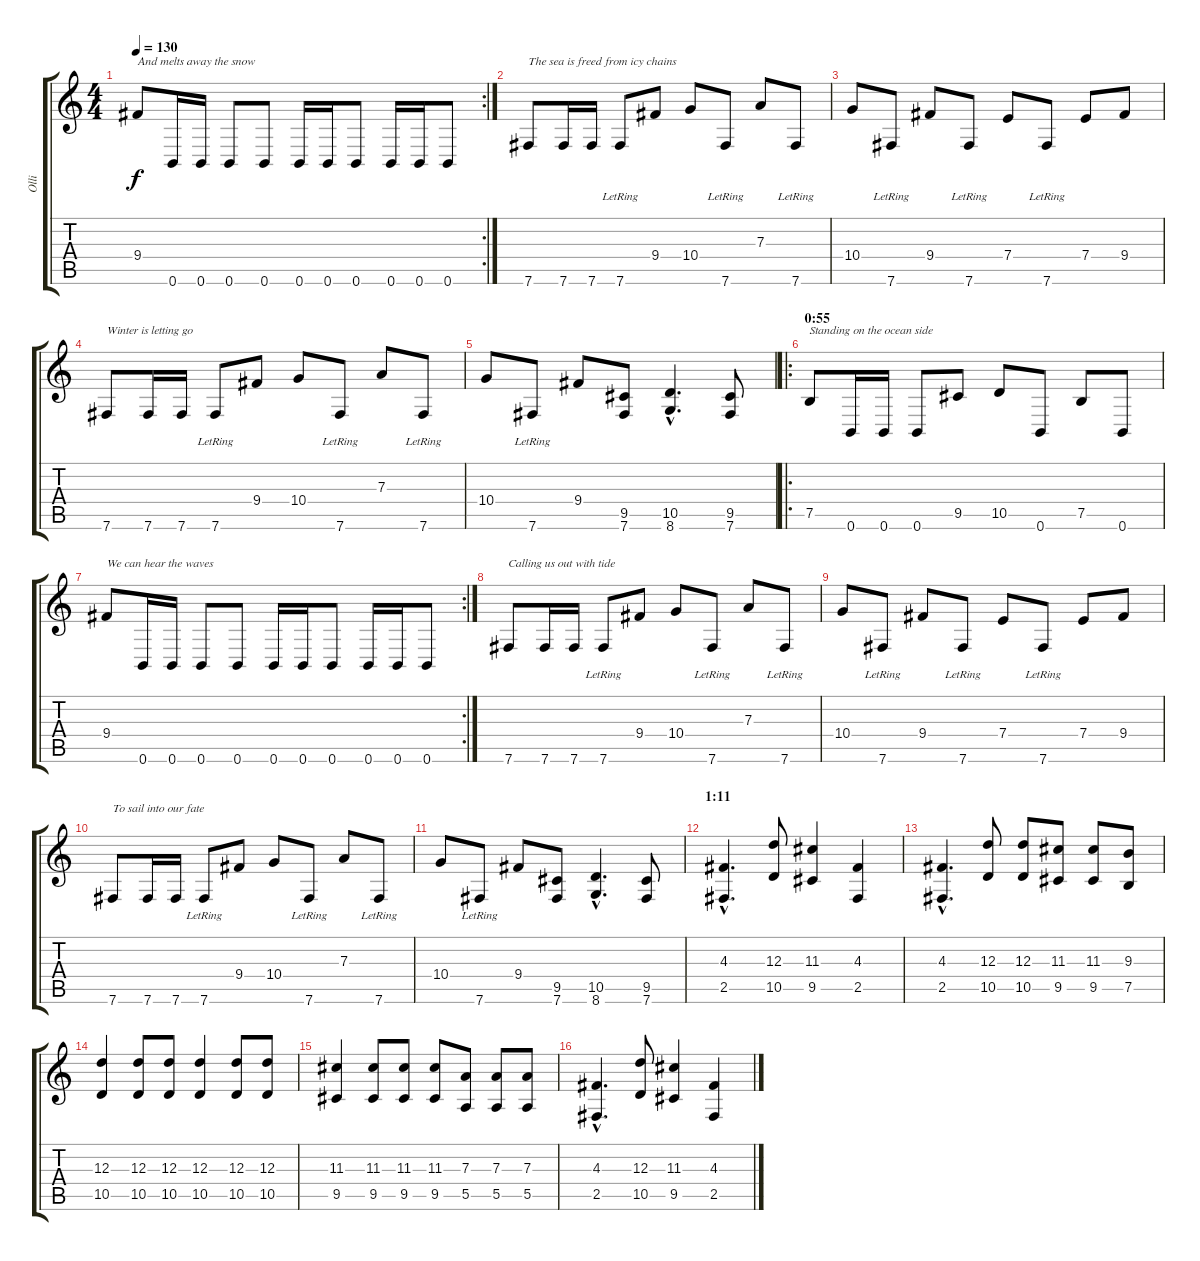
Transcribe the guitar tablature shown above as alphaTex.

\track ("Olli" "Olli") {instrument distortionguitar}
\staff {score tabs}
\tuning (B3 Gb3 D3 A2 E2 B1) {hide}
\rc 2
\ts (4 4)
\tempo 130
\clef g2
\ks c
9.4.8{txt "And melts away the snow" dy f} 0.6.16 0.6.16 0.6.8 0.6.8 0.6.16 0.6.16 0.6.8 0.6.16 0.6.16 0.6.8 |
7.6.8{txt "The sea is freed from icy chains"} 7.6.16 7.6.16 7.6{lr}.8 9.4.8 10.4.8 7.6{lr}.8 7.3.8 7.6{lr}.8 |
10.4.8 7.6{lr}.8 9.4.8 7.6{lr}.8 7.4.8 7.6{lr}.8 7.4.8 9.4.8 |
7.6.8{txt "Winter is letting go"} 7.6.16 7.6.16 7.6{lr}.8 9.4.8 10.4.8 7.6{lr}.8 7.3.8 7.6{lr}.8 |
10.4.8 7.6{lr}.8 9.4.8 (9.5 7.6).8 (10.5{hac} 8.6{hac}).4{d} (9.5 7.6).8 |
\ro
\section ("" "0:55")
7.5.8{txt "Standing on the ocean side"} 0.6.16 0.6.16 0.6.8 9.5.8 10.5.8 0.6.8 7.5.8 0.6.8 |
\rc 2
9.4.8{txt "We can hear the waves"} 0.6.16 0.6.16 0.6.8 0.6.8 0.6.16 0.6.16 0.6.8 0.6.16 0.6.16 0.6.8 |
7.6.8{txt "Calling us out with tide"} 7.6.16 7.6.16 7.6{lr}.8 9.4.8 10.4.8 7.6{lr}.8 7.3.8 7.6{lr}.8 |
10.4.8 7.6{lr}.8 9.4.8 7.6{lr}.8 7.4.8 7.6{lr}.8 7.4.8 9.4.8 |
7.6.8{txt "To sail into our fate"} 7.6.16 7.6.16 7.6{lr}.8 9.4.8 10.4.8 7.6{lr}.8 7.3.8 7.6{lr}.8 |
10.4.8 7.6{lr}.8 9.4.8 (9.5 7.6).8 (10.5{hac} 8.6{hac}).4{d} (9.5 7.6).8 |
\section ("" "1:11")
(4.3{hac} 2.5{hac}).4{d} (12.3 10.5).8 (11.3 9.5).4 (4.3 2.5).4 |
(4.3{hac} 2.5{hac}).4{d} (12.3 10.5).8 (12.3 10.5).8 (11.3 9.5).8 (11.3 9.5).8 (9.3 7.5).8 |
(12.3 10.5).4 (12.3 10.5).8 (12.3 10.5).8 (12.3 10.5).4 (12.3 10.5).8 (12.3 10.5).8 |
(11.3 9.5).4 (11.3 9.5).8 (11.3 9.5).8 (11.3 9.5).8 (7.3 5.5).8 (7.3 5.5).8 (7.3 5.5).8 |
(4.3{hac} 2.5{hac}).4{d} (12.3 10.5).8 (11.3 9.5).4 (4.3 2.5).4
